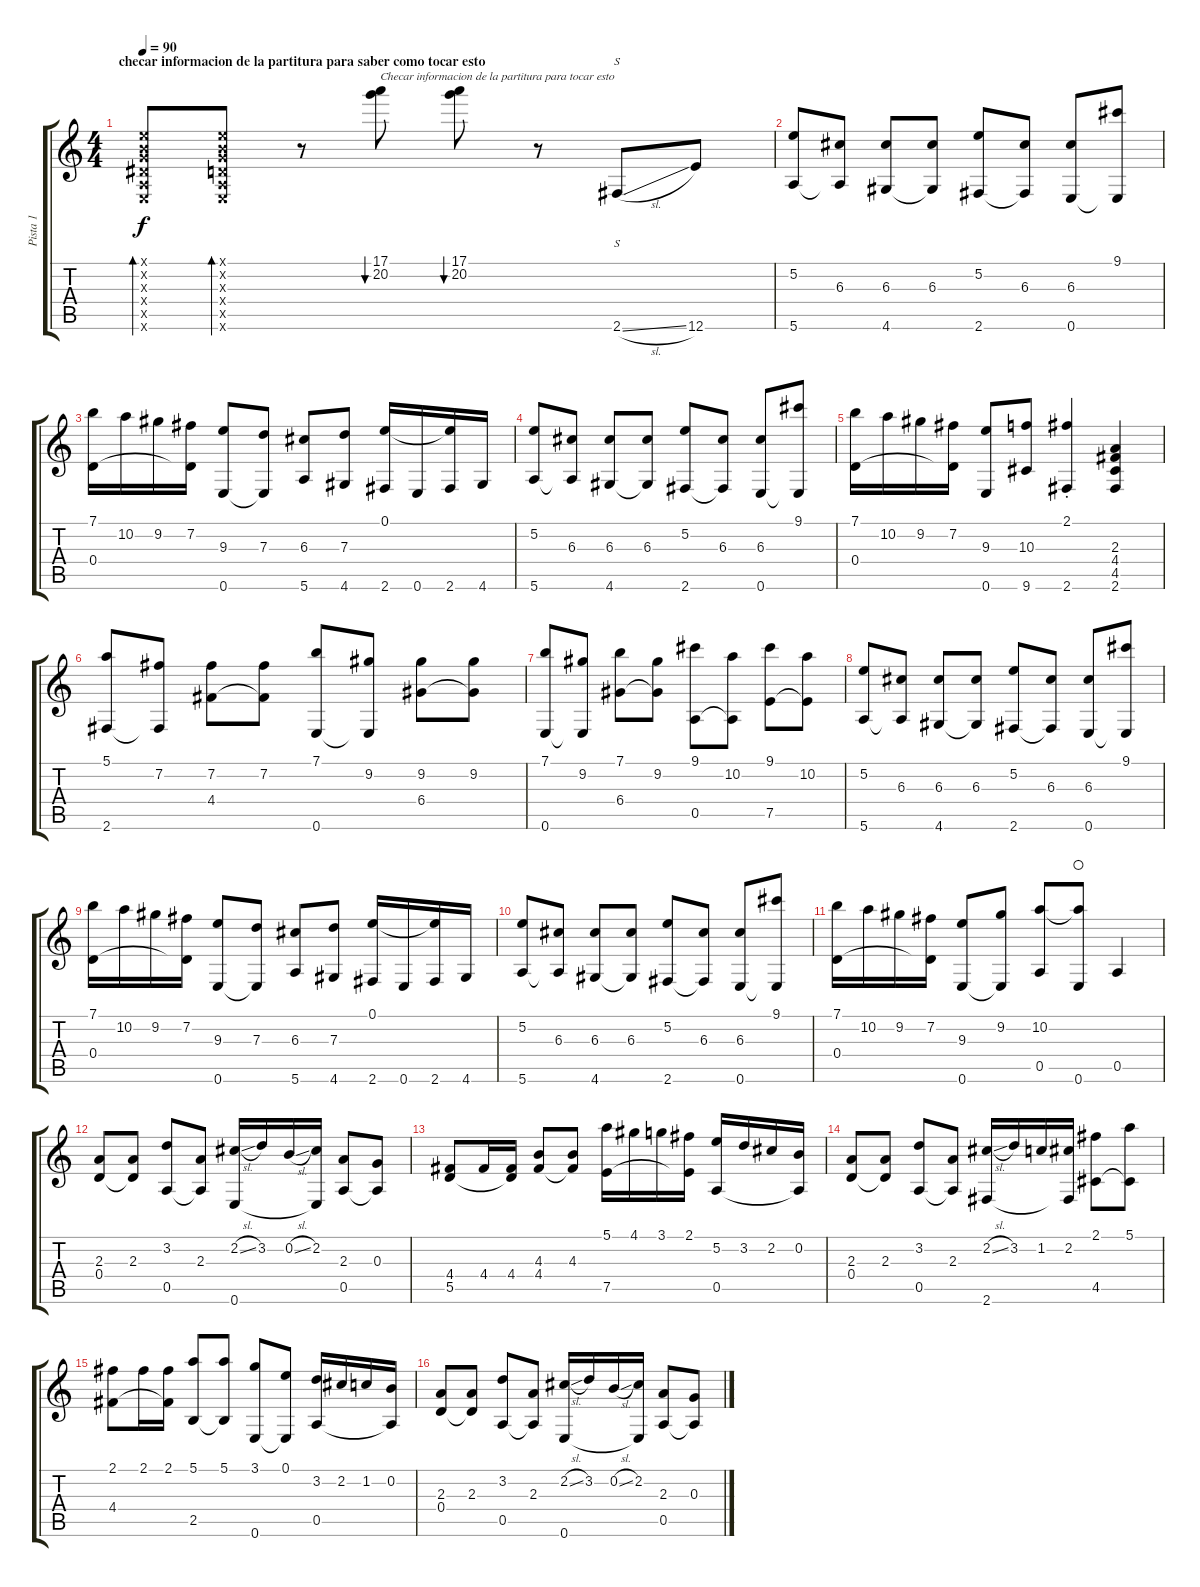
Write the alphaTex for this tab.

\track ("Pista 1" "Pista 1") {instrument acousticguitarnylon}
\staff {score tabs}
\tuning (E4 B3 G3 D3 A2 E2) {hide}
\ts (4 4)
\section ("" "checar informacion de la partitura para saber como tocar esto")
\tempo 90
\clef g2
\ks c
(0.1{x} 0.2{x} 0.3{x} 1.4{x} 0.5{x} 0.6{x}).8{bd 120 dy f} (0.1{x} 0.2{x} 0.3{x} 0.4{x} 0.5{x} 0.6{x}).8{bd 120} r.8 (17.1 20.2).8{bu 120 txt "Checar informacion de la partitura para tocar esto"} (17.1 20.2).8{bu 120} r.8 2.6{sl}.8{s} 12.6.8 |
(5.2 5.6).8 (6.3 5.6{t}).8 (6.3 4.6).8 (6.3 4.6{t}).8 (5.2 2.6).8 (6.3 2.6{t}).8 (6.3 0.6).8 (9.1 0.6{t}).8 |
(7.1 0.4).16 10.2.16 9.2.16 (7.2 0.4{t}).16 (9.3 0.6).8 (7.3 0.6{t}).8 (6.3 5.6).8 (7.3 4.6).8 (0.1 2.6).16 0.6.16 (0.1{t} 2.6).16 4.6.16 |
(5.2 5.6).8 (6.3 5.6{t}).8 (6.3 4.6).8 (6.3 4.6{t}).8 (5.2 2.6).8 (6.3 2.6{t}).8 (6.3 0.6).8 (9.1 0.6{t}).8 |
(7.1 0.4).16 10.2.16 9.2.16 (7.2 0.4{t}).16 (9.3 0.6).8 (10.3 9.6).8 (2.1 2.6{st}).4 (2.3 4.4 4.5 2.6).4 |
(5.1 2.6).8 (7.2 2.6{t}).8 (7.2 4.4).8 (7.2 4.4{t}).8 (7.1 0.6).8 (9.2 0.6{t}).8 (9.2 6.4).8 (9.2 6.4{t}).8 |
(7.1 0.6).8 (9.2 0.6{t}).8 (7.1 6.4).8 (9.2 6.4{t}).8 (9.1 0.5).8 (10.2 0.5{t}).8 (9.1 7.5).8 (10.2 7.5{t}).8 |
(5.2 5.6).8 (6.3 5.6{t}).8 (6.3 4.6).8 (6.3 4.6{t}).8 (5.2 2.6).8 (6.3 2.6{t}).8 (6.3 0.6).8 (9.1 0.6{t}).8 |
(7.1 0.4).16 10.2.16 9.2.16 (7.2 0.4{t}).16 (9.3 0.6).8 (7.3 0.6{t}).8 (6.3 5.6).8 (7.3 4.6).8 (0.1 2.6).16 0.6.16 (0.1{t} 2.6).16 4.6.16 |
(5.2 5.6).8 (6.3 5.6{t}).8 (6.3 4.6).8 (6.3 4.6{t}).8 (5.2 2.6).8 (6.3 2.6{t}).8 (6.3 0.6).8 (9.1 0.6{t}).8 |
(7.1 0.4).16 10.2.16 9.2.16 (7.2 0.4{t}).16 (9.3 0.6).8 (9.2 0.6{t}).8 (10.2 0.5).8 (10.2{t} 0.6).8{waho} 0.5.4 |
(2.3 0.4).8 (2.3 0.4{t}).8 (3.2 0.5).8 (2.3 0.5{t}).8 (2.2{sl} 0.6).16 3.2.16 0.2{sl}.16 (2.2 0.6{t}).16 (2.3 0.5).8 (0.3 0.5{t}).8 |
(4.4 5.5).8 4.4.16 (4.4 5.5{t}).16 (4.3 4.4).8 (4.3 4.4{t}).8 (5.1 7.5).16 4.1.16 3.1.16 (2.1 7.5{t}).16 (5.2 0.5).16 3.2.16 2.2.16 (0.2 0.5{t}).16 |
(2.3 0.4).8 (2.3 0.4{t}).8 (3.2 0.5).8 (2.3 0.5{t}).8 (2.2{sl} 2.6).16 3.2.16 1.2.16 (2.2 2.6{t}).16 (2.1 4.5).8 (5.1 4.5{t}).8 |
(2.1 4.4).8 2.1.16 (2.1 4.4{t}).16 (5.1 2.5).8 (5.1 2.5{t}).8 (3.1 0.6).8 (0.1 0.6{t}).8 (3.2 0.5).16 2.2.16 1.2.16 (0.2 0.5{t}).16 |
(2.3 0.4).8 (2.3 0.4{t}).8 (3.2 0.5).8 (2.3 0.5{t}).8 (2.2{sl} 0.6).16 3.2.16 0.2{sl}.16 (2.2 0.6{t}).16 (2.3 0.5).8 (0.3 0.5{t}).8
